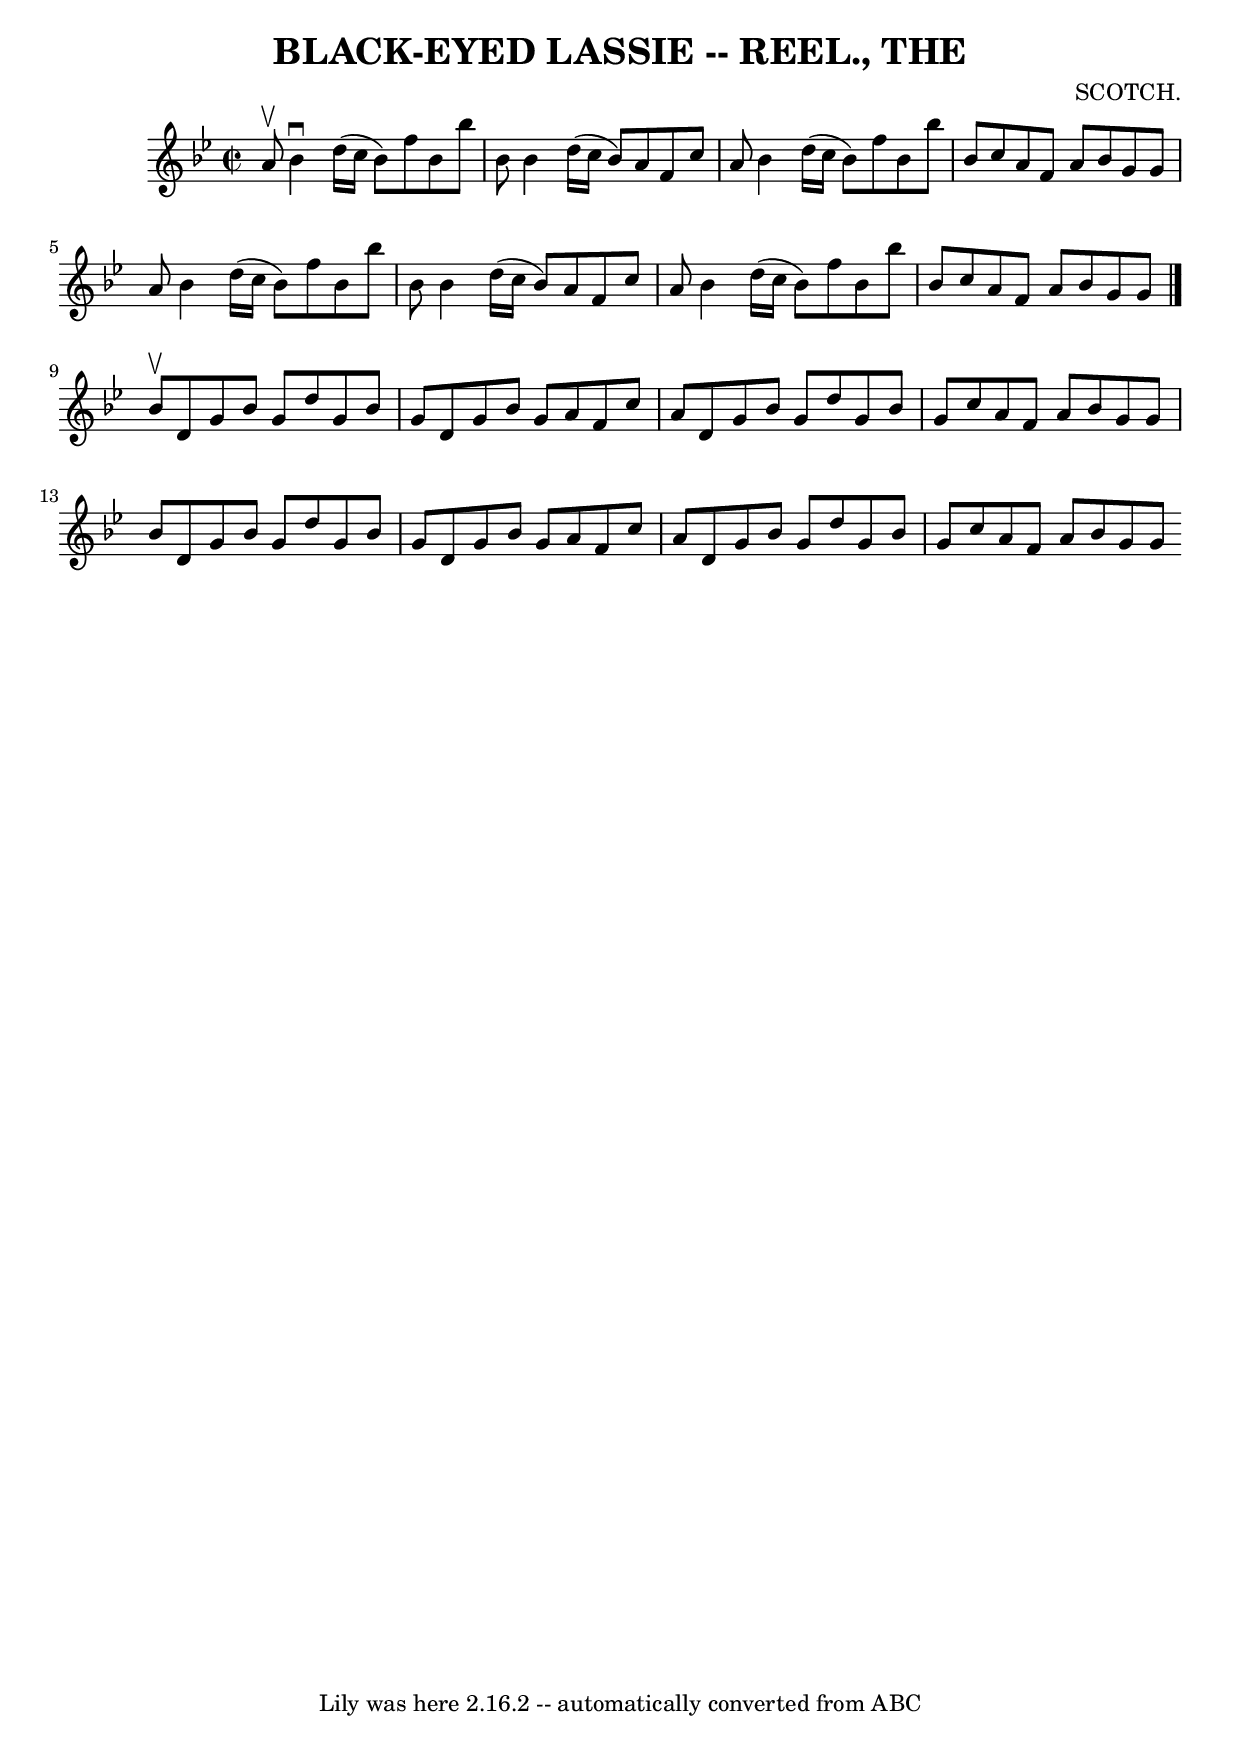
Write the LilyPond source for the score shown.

\version "2.16.2"
\include "Mammoth.ily"
\header {
  %% book = "Coles 43.1"
  composer = "SCOTCH."
  crossRefNumber = "1"
  footnotes = ""
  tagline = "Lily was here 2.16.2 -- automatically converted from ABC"
  title = "BLACK-EYED LASSIE -- REEL., THE"

}
voicedefault =  {


  \override Staff.TimeSignature #'style = #'C
  \time 2/2    \key bes \major a'8^\upbow  |
  bes'4^\downbow d''16 (   c''16 bes'8) f''8 bes'8 bes''8 bes'8   |
  bes'4       d''16 (c''16 bes'8) a'8 f'8 c''8 a'8   |
  bes'4       d''16 (c''16 bes'8) f''8 bes'8 bes''8 bes'8   |
     c''8 a'8 f'8 a'8 bes'8 g'8 g'8 a'8   |
  bes'4       d''16 (c''16 bes'8) f''8 bes'8 bes''8 bes'8   |
     bes'4 d''16 (c''16 bes'8) a'8 f'8 c''8 a'8   |
     bes'4 d''16 (c''16 bes'8) f''8 bes'8 bes''8 bes'8    |
  c''8 a'8 f'8 a'8 bes'8 g'8 g'8  \bar "|."        bes'8^\upbow  |
  d'8 g'8 bes'8 g'8 d''8 g'8 bes'8       g'8   |
  d'8 g'8 bes'8 g'8 a'8 f'8 c''8 a'8   |
  d'8 g'8 bes'8 g'8 d''8 g'8 bes'8 g'8  |
     c''8 a'8 f'8 a'8 bes'8 g'8 g'8 bes'8   |
  d'8       g'8 bes'8 g'8 d''8 g'8 bes'8 g'8   |
  d'8 g'8       bes'8 g'8 a'8 f'8 c''8 a'8   |
  d'8 g'8 bes'8       g'8 d''8 g'8 bes'8 g'8   |
  c''8 a'8 f'8 a'8       bes'8 g'8 g'8  \bar " |."   

}

\score{
  <<

    \context Staff="default"
    {
      \voicedefault 
      
    }

  >>
  \layout {
    
  }
  \midi {
  }

}
